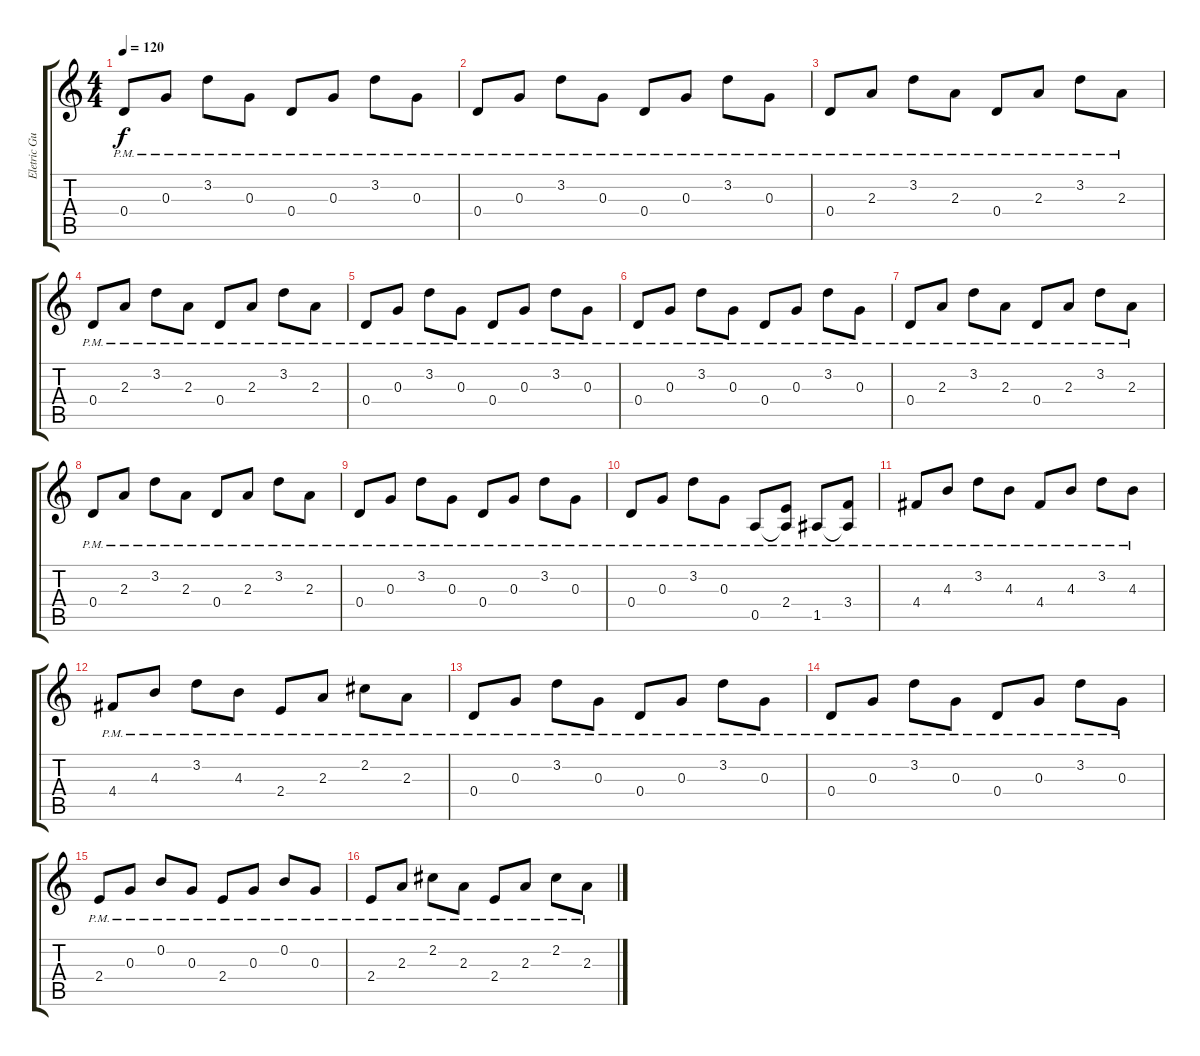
\track ("Eletric Guitar Clean" "Eletric Gu") {instrument electricguitarclean}
\staff {score tabs}
\tuning (E4 B3 G3 D3 A2 E2) {hide}
\ts (4 4)
\tempo 120
\clef g2
\ks c
0.4{pm}.8{dy f} 0.3{pm}.8 3.2{pm}.8 0.3{pm}.8 0.4{pm}.8 0.3{pm}.8 3.2{pm}.8 0.3{pm}.8 |
0.4{pm}.8 0.3{pm}.8 3.2{pm}.8 0.3{pm}.8 0.4{pm}.8 0.3{pm}.8 3.2{pm}.8 0.3{pm}.8 |
0.4{pm}.8 2.3{pm}.8 3.2{pm}.8 2.3{pm}.8 0.4{pm}.8 2.3{pm}.8 3.2{pm}.8 2.3{pm}.8 |
0.4{pm}.8 2.3{pm}.8 3.2{pm}.8 2.3{pm}.8 0.4{pm}.8 2.3{pm}.8 3.2{pm}.8 2.3{pm}.8 |
0.4{pm}.8 0.3{pm}.8 3.2{pm}.8 0.3{pm}.8 0.4{pm}.8 0.3{pm}.8 3.2{pm}.8 0.3{pm}.8 |
0.4{pm}.8 0.3{pm}.8 3.2{pm}.8 0.3{pm}.8 0.4{pm}.8 0.3{pm}.8 3.2{pm}.8 0.3{pm}.8 |
0.4{pm}.8 2.3{pm}.8 3.2{pm}.8 2.3{pm}.8 0.4{pm}.8 2.3{pm}.8 3.2{pm}.8 2.3{pm}.8 |
0.4{pm}.8 2.3{pm}.8 3.2{pm}.8 2.3{pm}.8 0.4{pm}.8 2.3{pm}.8 3.2{pm}.8 2.3{pm}.8 |
0.4{pm}.8 0.3{pm}.8 3.2{pm}.8 0.3{pm}.8 0.4{pm}.8 0.3{pm}.8 3.2{pm}.8 0.3{pm}.8 |
0.4{pm}.8 0.3{pm}.8 3.2{pm}.8 0.3{pm}.8 0.5{pm}.8 (2.4{pm} 0.5{t}).8 1.5{pm}.8 (3.4{pm} 1.5{t}).8 |
4.4{pm}.8 4.3{pm}.8 3.2{pm}.8 4.3{pm}.8 4.4{pm}.8 4.3{pm}.8 3.2{pm}.8 4.3{pm}.8 |
4.4{pm}.8 4.3{pm}.8 3.2{pm}.8 4.3{pm}.8 2.4{pm}.8 2.3{pm}.8 2.2{pm}.8 2.3{pm}.8 |
0.4{pm}.8 0.3{pm}.8 3.2{pm}.8 0.3{pm}.8 0.4{pm}.8 0.3{pm}.8 3.2{pm}.8 0.3{pm}.8 |
0.4{pm}.8 0.3{pm}.8 3.2{pm}.8 0.3{pm}.8 0.4{pm}.8 0.3{pm}.8 3.2{pm}.8 0.3{pm}.8 |
2.4{pm}.8 0.3{pm}.8 0.2{pm}.8 0.3{pm}.8 2.4{pm}.8 0.3{pm}.8 0.2{pm}.8 0.3{pm}.8 |
2.4{pm}.8 2.3{pm}.8 2.2{pm}.8 2.3{pm}.8 2.4{pm}.8 2.3{pm}.8 2.2{pm}.8 2.3{pm}.8
